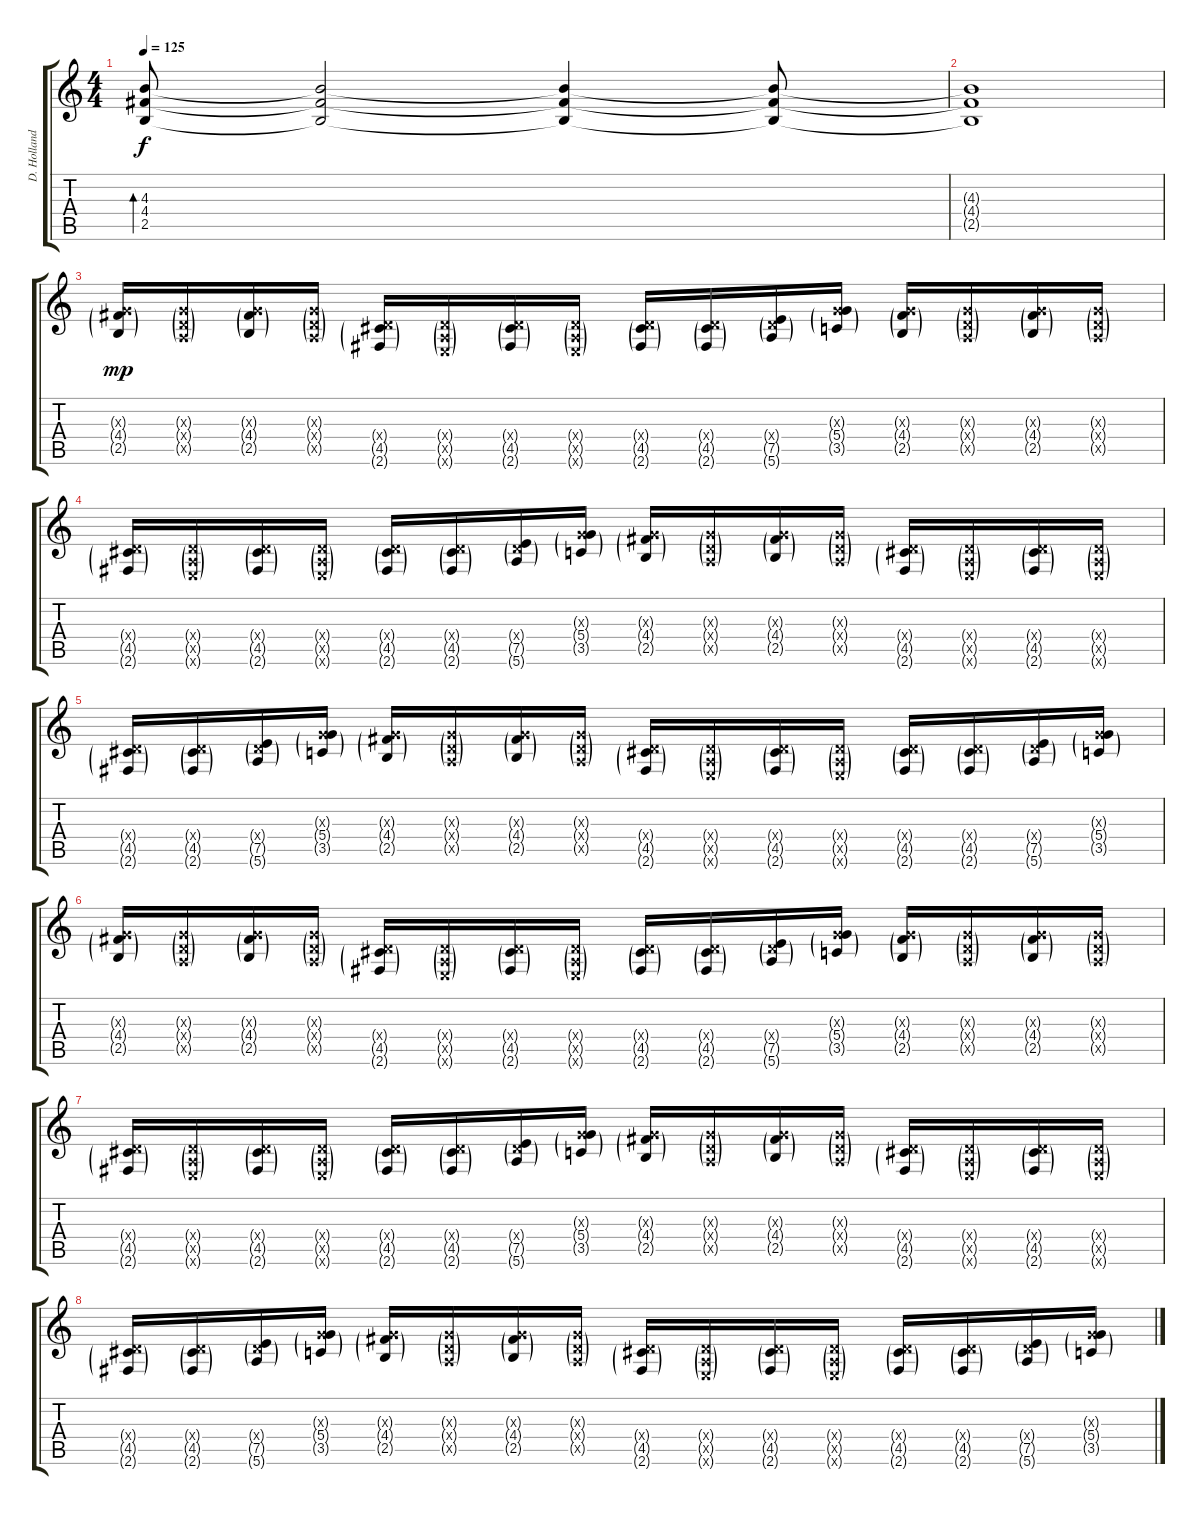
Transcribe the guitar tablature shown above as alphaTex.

\track ("D. Holland" "D. Holland") {instrument distortionguitar}
\staff {score tabs}
\tuning (E4 B3 G3 D3 A2 E2) {hide}
\ts (4 4)
\tempo 125
\clef g2
\ks c
(4.3 4.4 2.5).8{bd 60 dy f} (4.3{t} 4.4{t} 2.5{t}).2 (4.3{t} 4.4{t} 2.5{t}).4 (4.3{t} 4.4{t} 2.5{t}).8 |
(4.3{t} 4.4{t} 2.5{t}).1 |
(0.3{g x} 4.4{g} 2.5{g}).16{dy mp} (0.3{g x} 0.4{g x} 0.5{g x}).16 (0.3{g x} 4.4{g} 2.5{g}).16 (0.3{g x} 0.4{g x} 0.5{g x}).16 (0.4{g x} 4.5{g} 2.6{g}).16 (0.4{g x} 0.5{g x} 0.6{g x}).16 (0.4{g x} 4.5{g} 2.6{g}).16 (0.4{g x} 0.5{g x} 0.6{g x}).16 (0.4{g x} 4.5{g} 2.6{g}).16 (0.4{g x} 4.5{g} 2.6{g}).16 (0.4{g x} 7.5{g} 5.6{g}).16 (0.3{g x} 5.4{g} 3.5{g}).16 (0.3{g x} 4.4{g} 2.5{g}).16 (0.3{g x} 0.4{g x} 0.5{g x}).16 (0.3{g x} 4.4{g} 2.5{g}).16 (0.3{g x} 0.4{g x} 0.5{g x}).16 |
(0.4{g x} 4.5{g} 2.6{g}).16 (0.4{g x} 0.5{g x} 0.6{g x}).16 (0.4{g x} 4.5{g} 2.6{g}).16 (0.4{g x} 0.5{g x} 0.6{g x}).16 (0.4{g x} 4.5{g} 2.6{g}).16 (0.4{g x} 4.5{g} 2.6{g}).16 (0.4{g x} 7.5{g} 5.6{g}).16 (0.3{g x} 5.4{g} 3.5{g}).16 (0.3{g x} 4.4{g} 2.5{g}).16 (0.3{g x} 0.4{g x} 0.5{g x}).16 (0.3{g x} 4.4{g} 2.5{g}).16 (0.3{g x} 0.4{g x} 0.5{g x}).16 (0.4{g x} 4.5{g} 2.6{g}).16 (0.4{g x} 0.5{g x} 0.6{g x}).16 (0.4{g x} 4.5{g} 2.6{g}).16 (0.4{g x} 0.5{g x} 0.6{g x}).16 |
(0.4{g x} 4.5{g} 2.6{g}).16 (0.4{g x} 4.5{g} 2.6{g}).16 (0.4{g x} 7.5{g} 5.6{g}).16 (0.3{g x} 5.4{g} 3.5{g}).16 (0.3{g x} 4.4{g} 2.5{g}).16 (0.3{g x} 0.4{g x} 0.5{g x}).16 (0.3{g x} 4.4{g} 2.5{g}).16 (0.3{g x} 0.4{g x} 0.5{g x}).16 (0.4{g x} 4.5{g} 2.6{g}).16 (0.4{g x} 0.5{g x} 0.6{g x}).16 (0.4{g x} 4.5{g} 2.6{g}).16 (0.4{g x} 0.5{g x} 0.6{g x}).16 (0.4{g x} 4.5{g} 2.6{g}).16 (0.4{g x} 4.5{g} 2.6{g}).16 (0.4{g x} 7.5{g} 5.6{g}).16 (0.3{g x} 5.4{g} 3.5{g}).16 |
(0.3{g x} 4.4{g} 2.5{g}).16 (0.3{g x} 0.4{g x} 0.5{g x}).16 (0.3{g x} 4.4{g} 2.5{g}).16 (0.3{g x} 0.4{g x} 0.5{g x}).16 (0.4{g x} 4.5{g} 2.6{g}).16 (0.4{g x} 0.5{g x} 0.6{g x}).16 (0.4{g x} 4.5{g} 2.6{g}).16 (0.4{g x} 0.5{g x} 0.6{g x}).16 (0.4{g x} 4.5{g} 2.6{g}).16 (0.4{g x} 4.5{g} 2.6{g}).16 (0.4{g x} 7.5{g} 5.6{g}).16 (0.3{g x} 5.4{g} 3.5{g}).16 (0.3{g x} 4.4{g} 2.5{g}).16 (0.3{g x} 0.4{g x} 0.5{g x}).16 (0.3{g x} 4.4{g} 2.5{g}).16 (0.3{g x} 0.4{g x} 0.5{g x}).16 |
(0.4{g x} 4.5{g} 2.6{g}).16 (0.4{g x} 0.5{g x} 0.6{g x}).16 (0.4{g x} 4.5{g} 2.6{g}).16 (0.4{g x} 0.5{g x} 0.6{g x}).16 (0.4{g x} 4.5{g} 2.6{g}).16 (0.4{g x} 4.5{g} 2.6{g}).16 (0.4{g x} 7.5{g} 5.6{g}).16 (0.3{g x} 5.4{g} 3.5{g}).16 (0.3{g x} 4.4{g} 2.5{g}).16 (0.3{g x} 0.4{g x} 0.5{g x}).16 (0.3{g x} 4.4{g} 2.5{g}).16 (0.3{g x} 0.4{g x} 0.5{g x}).16 (0.4{g x} 4.5{g} 2.6{g}).16 (0.4{g x} 0.5{g x} 0.6{g x}).16 (0.4{g x} 4.5{g} 2.6{g}).16 (0.4{g x} 0.5{g x} 0.6{g x}).16 |
(0.4{g x} 4.5{g} 2.6{g}).16 (0.4{g x} 4.5{g} 2.6{g}).16 (0.4{g x} 7.5{g} 5.6{g}).16 (0.3{g x} 5.4{g} 3.5{g}).16 (0.3{g x} 4.4{g} 2.5{g}).16 (0.3{g x} 0.4{g x} 0.5{g x}).16 (0.3{g x} 4.4{g} 2.5{g}).16 (0.3{g x} 0.4{g x} 0.5{g x}).16 (0.4{g x} 4.5{g} 2.6{g}).16 (0.4{g x} 0.5{g x} 0.6{g x}).16 (0.4{g x} 4.5{g} 2.6{g}).16 (0.4{g x} 0.5{g x} 0.6{g x}).16 (0.4{g x} 4.5{g} 2.6{g}).16 (0.4{g x} 4.5{g} 2.6{g}).16 (0.4{g x} 7.5{g} 5.6{g}).16 (0.3{g x} 5.4{g} 3.5{g}).16
